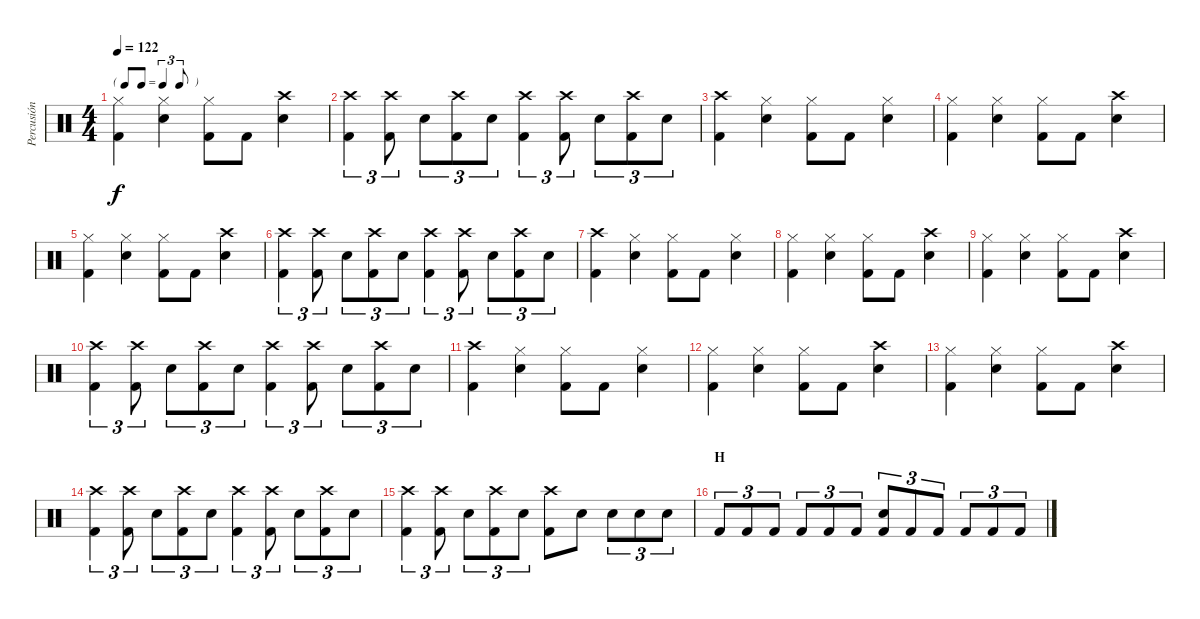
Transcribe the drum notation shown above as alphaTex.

\track ("Percusión" "Percusión") {instrument percussion}
\staff {score}
\articulation defaults
\ts (4 4)
\tf triplet8th
\tempo 122
\clef neutral
\ks c
("Hi-Hat (closed)" "Kick (hit) 2").4{dy f} ("Hi-Hat (closed)" "Electric Snare (hit)").4 ("Hi-Hat (closed)" "Kick (hit) 2").8 "Kick (hit) 2".8 ("Crash high (hit)" "Electric Snare (hit)").4 |
("Crash high (hit)" "Kick (hit) 2").4{tu (3 2)} ("Crash high (hit)" "Kick (hit) 2").8{tu (3 2)} "Electric Snare (hit)".8{tu (3 2)} ("Crash high (hit)" "Kick (hit) 2").8{tu (3 2)} "Electric Snare (hit)".8{tu (3 2)} ("Crash high (hit)" "Kick (hit) 2").4{tu (3 2)} ("Crash high (hit)" "Kick (hit) 2").8{tu (3 2)} "Electric Snare (hit)".8{tu (3 2)} ("Crash high (hit)" "Kick (hit) 2").8{tu (3 2)} "Electric Snare (hit)".8{tu (3 2)} |
("Crash high (hit)" "Kick (hit) 2").4 ("Hi-Hat (closed)" "Electric Snare (hit)").4 ("Hi-Hat (closed)" "Kick (hit) 2").8 "Kick (hit) 2".8 ("Hi-Hat (closed)" "Electric Snare (hit)").4 |
("Hi-Hat (closed)" "Kick (hit) 2").4 ("Hi-Hat (closed)" "Electric Snare (hit)").4 ("Hi-Hat (closed)" "Kick (hit) 2").8 "Kick (hit) 2".8 ("Crash high (hit)" "Electric Snare (hit)").4 |
("Hi-Hat (closed)" "Kick (hit) 2").4 ("Hi-Hat (closed)" "Electric Snare (hit)").4 ("Hi-Hat (closed)" "Kick (hit) 2").8 "Kick (hit) 2".8 ("Crash high (hit)" "Electric Snare (hit)").4 |
("Crash high (hit)" "Kick (hit) 2").4{tu (3 2)} ("Crash high (hit)" "Kick (hit) 2").8{tu (3 2)} "Electric Snare (hit)".8{tu (3 2)} ("Crash high (hit)" "Kick (hit) 2").8{tu (3 2)} "Electric Snare (hit)".8{tu (3 2)} ("Crash high (hit)" "Kick (hit) 2").4{tu (3 2)} ("Crash high (hit)" "Kick (hit) 2").8{tu (3 2)} "Electric Snare (hit)".8{tu (3 2)} ("Crash high (hit)" "Kick (hit) 2").8{tu (3 2)} "Electric Snare (hit)".8{tu (3 2)} |
("Crash high (hit)" "Kick (hit) 2").4 ("Hi-Hat (closed)" "Electric Snare (hit)").4 ("Hi-Hat (closed)" "Kick (hit) 2").8 "Kick (hit) 2".8 ("Hi-Hat (closed)" "Electric Snare (hit)").4 |
("Hi-Hat (closed)" "Kick (hit) 2").4 ("Hi-Hat (closed)" "Electric Snare (hit)").4 ("Hi-Hat (closed)" "Kick (hit) 2").8 "Kick (hit) 2".8 ("Crash high (hit)" "Electric Snare (hit)").4 |
("Hi-Hat (closed)" "Kick (hit) 2").4 ("Hi-Hat (closed)" "Electric Snare (hit)").4 ("Hi-Hat (closed)" "Kick (hit) 2").8 "Kick (hit) 2".8 ("Crash high (hit)" "Electric Snare (hit)").4 |
("Crash high (hit)" "Kick (hit) 2").4{tu (3 2)} ("Crash high (hit)" "Kick (hit) 2").8{tu (3 2)} "Electric Snare (hit)".8{tu (3 2)} ("Crash high (hit)" "Kick (hit) 2").8{tu (3 2)} "Electric Snare (hit)".8{tu (3 2)} ("Crash high (hit)" "Kick (hit) 2").4{tu (3 2)} ("Crash high (hit)" "Kick (hit) 2").8{tu (3 2)} "Electric Snare (hit)".8{tu (3 2)} ("Crash high (hit)" "Kick (hit) 2").8{tu (3 2)} "Electric Snare (hit)".8{tu (3 2)} |
("Crash high (hit)" "Kick (hit) 2").4 ("Hi-Hat (closed)" "Electric Snare (hit)").4 ("Hi-Hat (closed)" "Kick (hit) 2").8 "Kick (hit) 2".8 ("Hi-Hat (closed)" "Electric Snare (hit)").4 |
("Hi-Hat (closed)" "Kick (hit) 2").4 ("Hi-Hat (closed)" "Electric Snare (hit)").4 ("Hi-Hat (closed)" "Kick (hit) 2").8 "Kick (hit) 2".8 ("Crash high (hit)" "Electric Snare (hit)").4 |
("Hi-Hat (closed)" "Kick (hit) 2").4 ("Hi-Hat (closed)" "Electric Snare (hit)").4 ("Hi-Hat (closed)" "Kick (hit) 2").8 "Kick (hit) 2".8 ("Crash high (hit)" "Electric Snare (hit)").4 |
("Crash high (hit)" "Kick (hit) 2").4{tu (3 2)} ("Crash high (hit)" "Kick (hit) 2").8{tu (3 2)} "Electric Snare (hit)".8{tu (3 2)} ("Crash high (hit)" "Kick (hit) 2").8{tu (3 2)} "Electric Snare (hit)".8{tu (3 2)} ("Crash high (hit)" "Kick (hit) 2").4{tu (3 2)} ("Crash high (hit)" "Kick (hit) 2").8{tu (3 2)} "Electric Snare (hit)".8{tu (3 2)} ("Crash high (hit)" "Kick (hit) 2").8{tu (3 2)} "Electric Snare (hit)".8{tu (3 2)} |
("Crash high (hit)" "Kick (hit) 2").4{tu (3 2)} ("Crash high (hit)" "Kick (hit) 2").8{tu (3 2)} "Electric Snare (hit)".8{tu (3 2)} ("Crash high (hit)" "Kick (hit) 2").8{tu (3 2)} "Electric Snare (hit)".8{tu (3 2)} ("Crash high (hit)" "Kick (hit) 2").8 "Electric Snare (hit)".8 "Electric Snare (hit)".8{tu (3 2)} "Electric Snare (hit)".8{tu (3 2)} "Electric Snare (hit)".8{tu (3 2)} |
\section ("" "H")
"Kick (hit) 2".8{tu (3 2)} "Kick (hit) 2".8{tu (3 2)} "Kick (hit) 2".8{tu (3 2)} "Kick (hit) 2".8{tu (3 2)} "Kick (hit) 2".8{tu (3 2)} "Kick (hit) 2".8{tu (3 2)} ("Electric Snare (hit)" "Kick (hit) 2").8{tu (3 2)} "Kick (hit) 2".8{tu (3 2)} "Kick (hit) 2".8{tu (3 2)} "Kick (hit) 2".8{tu (3 2)} "Kick (hit) 2".8{tu (3 2)} "Kick (hit) 2".8{tu (3 2)}
